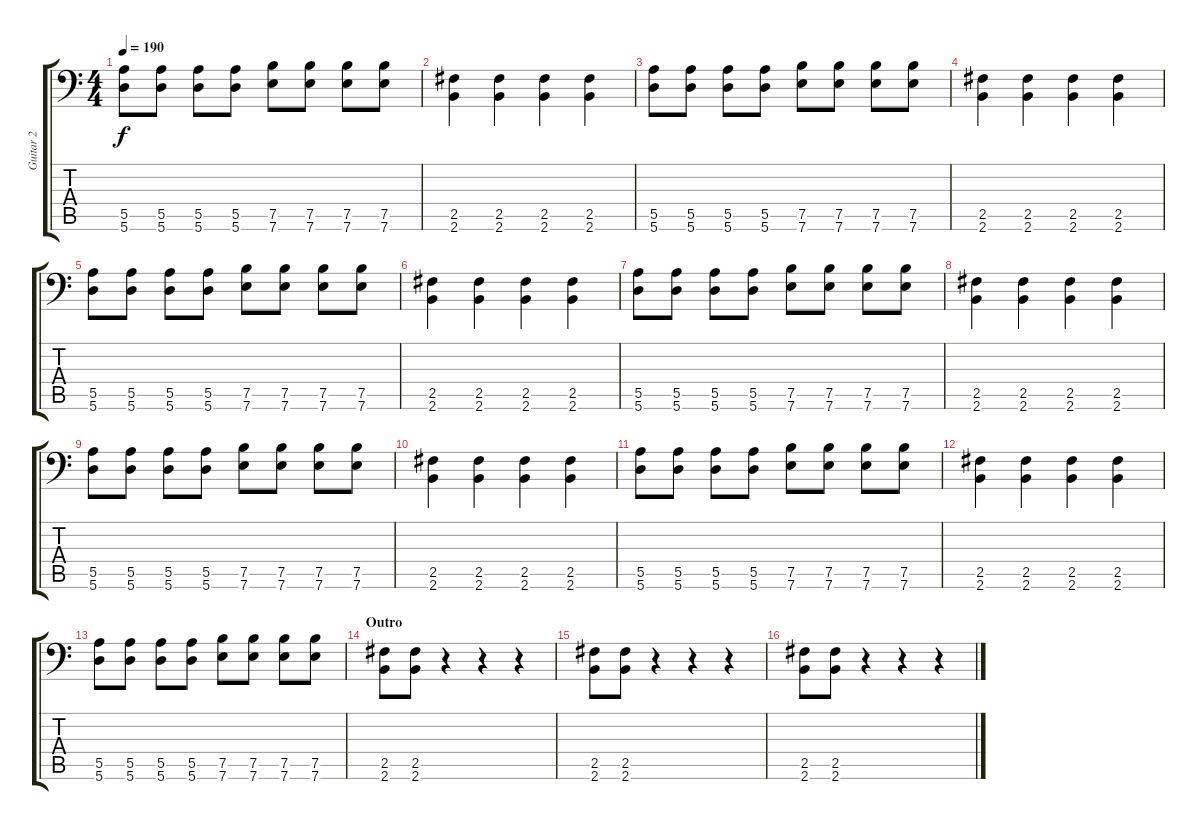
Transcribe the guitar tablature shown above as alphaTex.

\track ("Guitar 2" "Guitar 2") {instrument distortionguitar}
\staff {score tabs}
\tuning (B3 Gb3 D3 A2 E2 A1) {hide}
\ts (4 4)
\tempo 190
\clef f4
\ks c
(5.5 5.6).8{dy f} (5.5 5.6).8 (5.5 5.6).8 (5.5 5.6).8 (7.5 7.6).8 (7.5 7.6).8 (7.5 7.6).8 (7.5 7.6).8 |
(2.5 2.6).4 (2.5 2.6).4 (2.5 2.6).4 (2.5 2.6).4 |
(5.5 5.6).8 (5.5 5.6).8 (5.5 5.6).8 (5.5 5.6).8 (7.5 7.6).8 (7.5 7.6).8 (7.5 7.6).8 (7.5 7.6).8 |
(2.5 2.6).4 (2.5 2.6).4 (2.5 2.6).4 (2.5 2.6).4 |
(5.5 5.6).8 (5.5 5.6).8 (5.5 5.6).8 (5.5 5.6).8 (7.5 7.6).8 (7.5 7.6).8 (7.5 7.6).8 (7.5 7.6).8 |
(2.5 2.6).4 (2.5 2.6).4 (2.5 2.6).4 (2.5 2.6).4 |
(5.5 5.6).8 (5.5 5.6).8 (5.5 5.6).8 (5.5 5.6).8 (7.5 7.6).8 (7.5 7.6).8 (7.5 7.6).8 (7.5 7.6).8 |
(2.5 2.6).4 (2.5 2.6).4 (2.5 2.6).4 (2.5 2.6).4 |
(5.5 5.6).8 (5.5 5.6).8 (5.5 5.6).8 (5.5 5.6).8 (7.5 7.6).8 (7.5 7.6).8 (7.5 7.6).8 (7.5 7.6).8 |
(2.5 2.6).4 (2.5 2.6).4 (2.5 2.6).4 (2.5 2.6).4 |
(5.5 5.6).8 (5.5 5.6).8 (5.5 5.6).8 (5.5 5.6).8 (7.5 7.6).8 (7.5 7.6).8 (7.5 7.6).8 (7.5 7.6).8 |
(2.5 2.6).4 (2.5 2.6).4 (2.5 2.6).4 (2.5 2.6).4 |
(5.5 5.6).8 (5.5 5.6).8 (5.5 5.6).8 (5.5 5.6).8 (7.5 7.6).8 (7.5 7.6).8 (7.5 7.6).8 (7.5 7.6).8 |
\section ("" "Outro")
(2.5 2.6).8 (2.5 2.6).8 r.4 r.4 r.4 |
(2.5 2.6).8 (2.5 2.6).8 r.4 r.4 r.4 |
(2.5 2.6).8 (2.5 2.6).8 r.4 r.4 r.4
